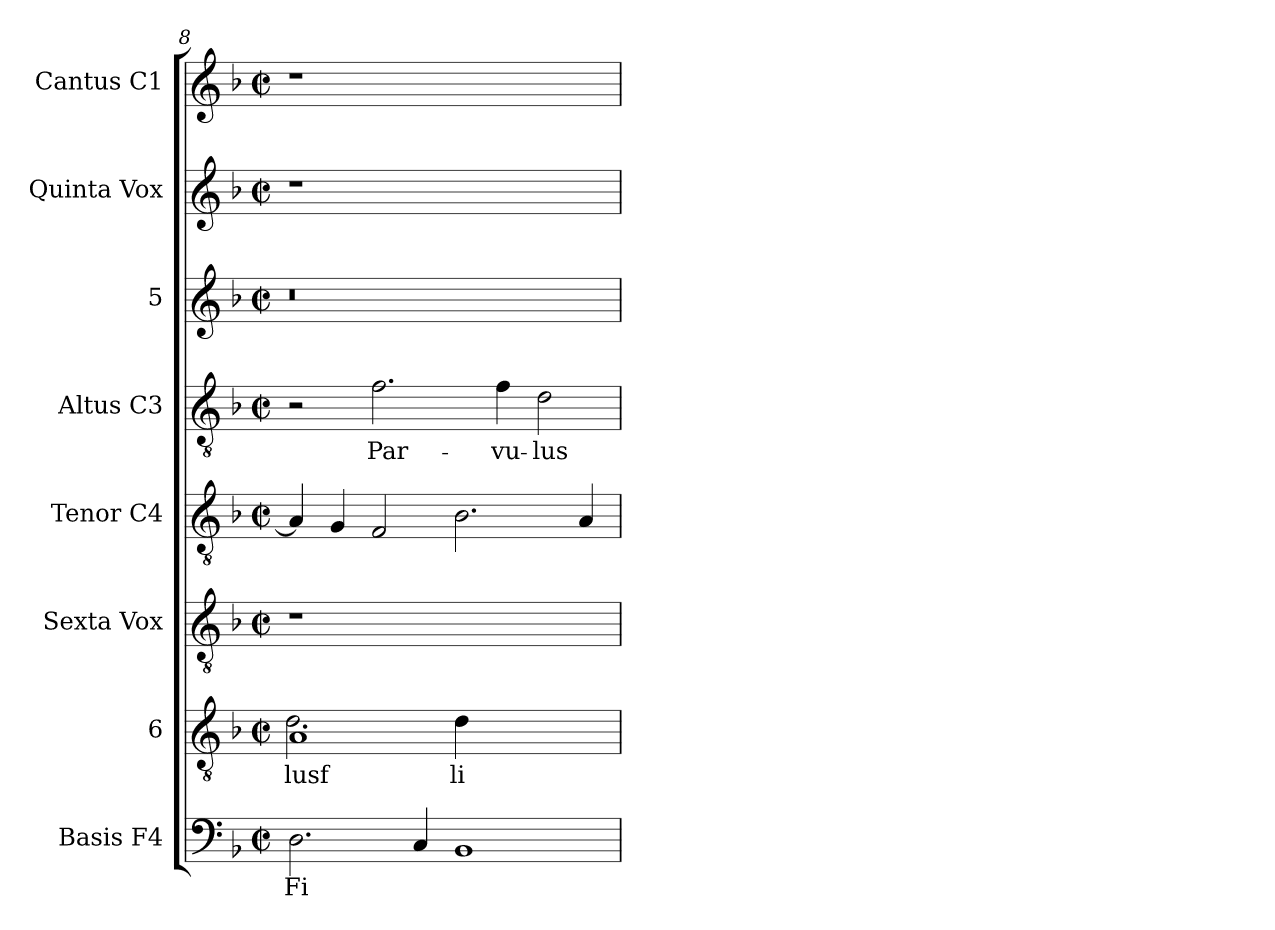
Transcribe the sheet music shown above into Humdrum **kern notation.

**kern	**text	**kern	**text	**kern	**kern	**text	**kern	**text	**kern	**kern	**kern
*part8	*part8	*part7	*part7	*part6	*part5	*part5	*part4	*part4	*part3	*part2	*part1
*staff8	*staff8	*staff7	*staff7	*staff6	*staff5	*staff5	*staff4	*staff4	*staff3	*staff2	*staff1
*I"Basis  F4	*	*I"6	*	*I"Sexta  Vox	*I"Tenor  C4	*	*I"Altus  C3	*	*I"5	*I"Quinta  Vox	*I"Cantus  C1
*I'B	*	*	*	*	*I'T	*	*I'A	*	*	*	*I'C
*clefF4	*	*clefGv2	*	*clefGv2	*clefGv2	*	*clefGv2	*	*clefG2	*clefG2	*clefG2
*k[b-]	*	*k[b-]	*	*k[b-]	*k[b-]	*	*k[b-]	*	*k[b-]	*k[b-]	*k[b-]
*F:	*	*F:	*	*F:	*F:	*	*F:	*	*F:	*F:	*F:
*M2/2	*	*M2/2	*	*M2/2	*M2/2	*	*M2/2	*	*M2/2	*M2/2	*M2/2
*met(c|)	*	*met(c|)	*	*met(c|)	*met(c|)	*	*met(c|)	*	*met(c|)	*met(c|)	*met(c|)
=8	=8	=8	=8	=8	=8	=8	=8	=8	=8	=8	=8
!	!LO:LY:b:cj	!	!LO:LY:b:cj	!	!	!LO:LY:b:cj	!	!	!	!	!
*	*	*^	*	*	*	*	*	*	*	*	*
2.D\	Fi-	1A	2.d\	-lusf	1r	4A/]	--	2r	.	0r	1r	1r
!	!	!	!	!	!	!	!LO:LY:b:cj	!	!	!	!	!
.	.	.	.	.	.	4G/	--	.	.	.	.	.
!	!	!	!	!	!	!	!LO:LY:b:cj	!	!LO:LY:b:cj	!	!	!
.	.	.	.	.	.	2F/	--	2.f\	Par-	.	.	.
!	!LO:LY:b:cj	!	!	!	!	!	!	!	!	!	!	!
4C/	--	.	2.ryy	.	.	.	.	.	.	.	.	.
!	!LO:LY:b:cj	!	!	!LO:LY:b:cj	!	!	!LO:LY:b:cj	!	!	!	!	!
1BB-	--	4d\	.	li-	1ryy	2.B-\	--	.	.	.	1ryy	1ryy
!	!	!	!	!	!	!	!	!	!LO:LY:b:cj	!	!	!
.	.	2.ryy	.	.	.	.	.	4f\	-vu-	.	.	.
!	!	!	!	!	!	!	!	!	!LO:LY:b:cj	!	!	!
.	.	.	2ryy	.	.	.	.	2d\	-lus	.	.	.
!	!	!	!	!	!	!	!LO:LY:b:cj	!	!	!	!	!
.	.	.	.	.	.	4A/	--	.	.	.	.	.
*	*	*v	*v	*	*	*	*	*	*	*	*	*
=	=	=	=	=	=	=	=	=	=	=	=
*-	*-	*-	*-	*-	*-	*-	*-	*-	*-	*-	*-
